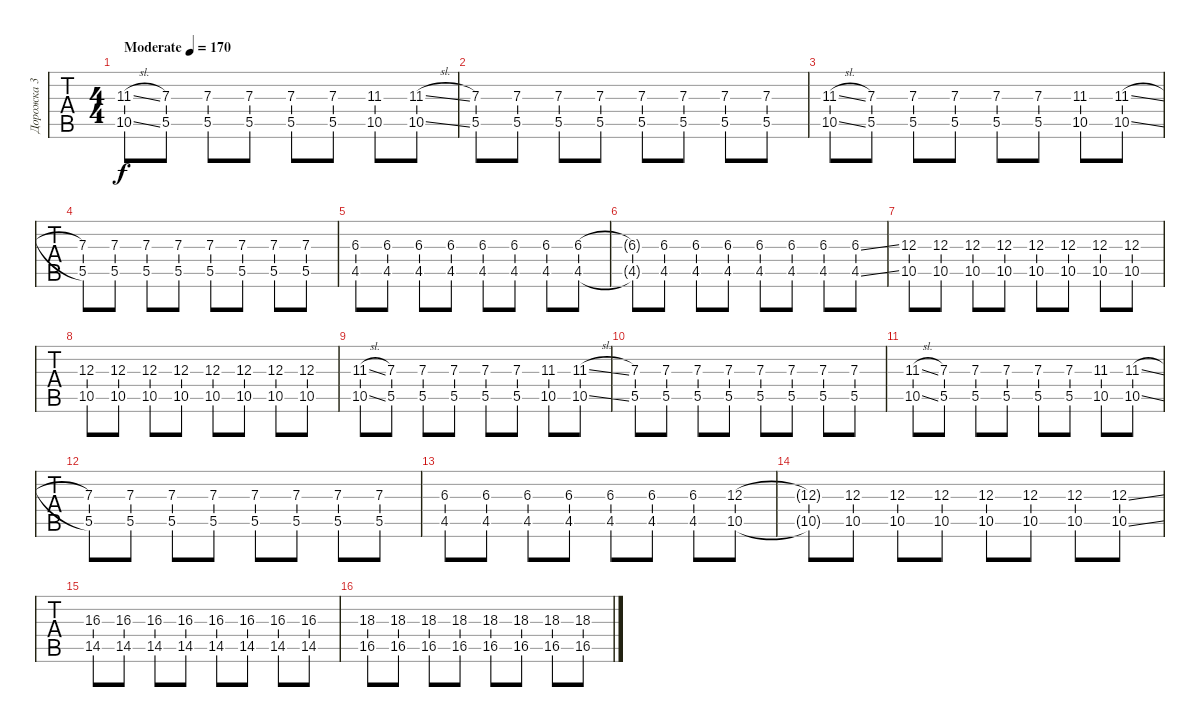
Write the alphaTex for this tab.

\track ("Дорожка 3" "Дорожка 3") {instrument distortionguitar}
\staff {tabs}
\tuning (D4 A3 F3 C3 G2 C2) {hide}
\ts (4 4)
\tempo (170 "Moderate")
\clef g2
\ks c
(11.3{sl} 10.5{sl}).8{dy f instrument distortionguitar} (7.3 5.5).8 (7.3 5.5).8 (7.3 5.5).8 (7.3 5.5).8 (7.3 5.5).8 (11.3 10.5).8 (11.3{sl} 10.5{sl}).8 |
(7.3 5.5).8 (7.3 5.5).8 (7.3 5.5).8 (7.3 5.5).8 (7.3 5.5).8 (7.3 5.5).8 (7.3 5.5).8 (7.3 5.5).8 |
(11.3{sl} 10.5{sl}).8 (7.3 5.5).8 (7.3 5.5).8 (7.3 5.5).8 (7.3 5.5).8 (7.3 5.5).8 (11.3 10.5).8 (11.3{sl} 10.5{sl}).8 |
(7.3 5.5).8 (7.3 5.5).8 (7.3 5.5).8 (7.3 5.5).8 (7.3 5.5).8 (7.3 5.5).8 (7.3 5.5).8 (7.3 5.5).8 |
(6.3 4.5).8 (6.3 4.5).8 (6.3 4.5).8 (6.3 4.5).8 (6.3 4.5).8 (6.3 4.5).8 (6.3 4.5).8 (6.3 4.5).8 |
(6.3{t} 4.5{t}).8 (6.3 4.5).8 (6.3 4.5).8 (6.3 4.5).8 (6.3 4.5).8 (6.3 4.5).8 (6.3 4.5).8 (6.3{ss} 4.5{ss}).8 |
(12.3 10.5).8 (12.3 10.5).8 (12.3 10.5).8 (12.3 10.5).8 (12.3 10.5).8 (12.3 10.5).8 (12.3 10.5).8 (12.3 10.5).8 |
(12.3 10.5).8 (12.3 10.5).8 (12.3 10.5).8 (12.3 10.5).8 (12.3 10.5).8 (12.3 10.5).8 (12.3 10.5).8 (12.3 10.5).8 |
(11.3{sl} 10.5{sl}).8 (7.3 5.5).8 (7.3 5.5).8 (7.3 5.5).8 (7.3 5.5).8 (7.3 5.5).8 (11.3 10.5).8 (11.3{sl} 10.5{sl}).8 |
(7.3 5.5).8 (7.3 5.5).8 (7.3 5.5).8 (7.3 5.5).8 (7.3 5.5).8 (7.3 5.5).8 (7.3 5.5).8 (7.3 5.5).8 |
(11.3{sl} 10.5{sl}).8 (7.3 5.5).8 (7.3 5.5).8 (7.3 5.5).8 (7.3 5.5).8 (7.3 5.5).8 (11.3 10.5).8 (11.3{sl} 10.5{sl}).8 |
(7.3 5.5).8 (7.3 5.5).8 (7.3 5.5).8 (7.3 5.5).8 (7.3 5.5).8 (7.3 5.5).8 (7.3 5.5).8 (7.3 5.5).8 |
(6.3 4.5).8 (6.3 4.5).8 (6.3 4.5).8 (6.3 4.5).8 (6.3 4.5).8 (6.3 4.5).8 (6.3 4.5).8 (12.3 10.5).8 |
(12.3{t} 10.5{t}).8 (12.3 10.5).8 (12.3 10.5).8 (12.3 10.5).8 (12.3 10.5).8 (12.3 10.5).8 (12.3 10.5).8 (12.3{ss} 10.5{ss}).8 |
(16.3 14.5).8 (16.3 14.5).8 (16.3 14.5).8 (16.3 14.5).8 (16.3 14.5).8 (16.3 14.5).8 (16.3 14.5).8 (16.3 14.5).8 |
(18.3 16.5).8 (18.3 16.5).8 (18.3 16.5).8 (18.3 16.5).8 (18.3 16.5).8 (18.3 16.5).8 (18.3 16.5).8 (18.3 16.5).8
